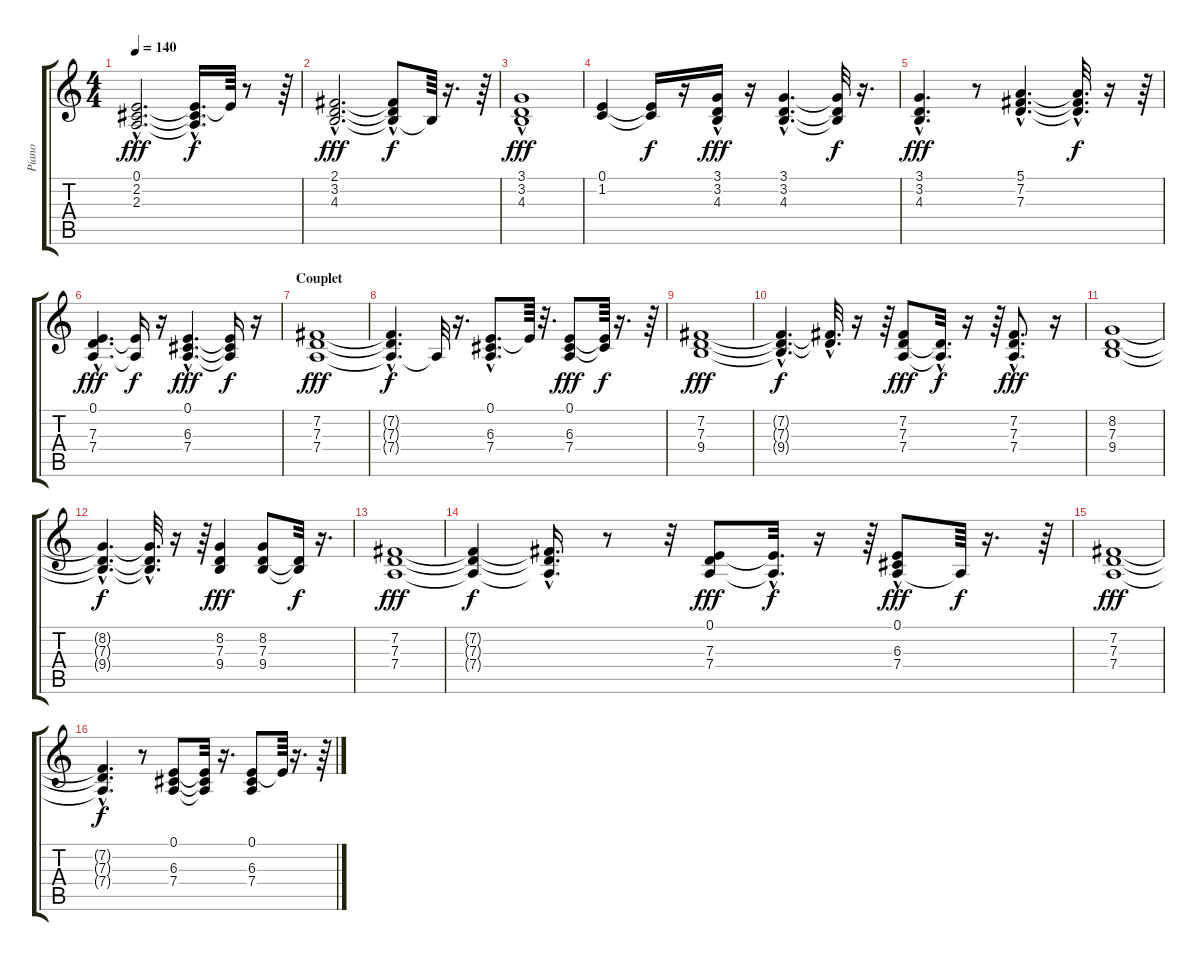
\track ("Piano" "Piano") {instrument brightacousticpiano}
\staff {score tabs}
\tuning (E4 B3 G3 D3 A2 E2) {hide}
\ts (4 4)
\tempo 140
\clef g2
\ks c
(0.1{hac} 2.2{hac} 2.3{hac}).2{d dy fff} (0.1{hac t} 2.2{hac t} 2.3{hac t}).16{d dy f} 0.1{t}.64 r.8 r.64 |
(2.1{hac} 3.2{hac} 4.3{hac}).2{d dy fff} (2.1{hac t} 3.2{t} 4.3{t}).8{dy f} 4.3{t}.64 r.16{d} r.64 |
(3.1 3.2{hac} 4.3{hac}).1{dy fff} |
(0.1 1.2).4 (0.1{t} 1.2{t}).16{dy f} r.16 (3.1 3.2{hac} 4.3).16{dy fff} r.16 (3.1{hac} 3.2{hac} 4.3{hac}).4{d} (3.1{t} 3.2{t} 4.3{t}).32{dy f} r.16{d} |
(3.1{hac} 3.2 4.3).4{d dy fff} r.8 (5.1{hac} 7.2{hac} 7.3{hac}).4{d} (5.1{t} 7.2{t} 7.3{hac t}).32{d dy f} r.16 r.64 |
(0.1{hac} 7.3 7.4{hac}).4{d dy fff} (0.1{t} 7.4{t}).16{dy f} r.16 (0.1{hac} 6.3{hac} 7.4{hac}).4{d dy fff} (0.1{t} 6.3{t} 7.4{t}).16{dy f} r.16 |
\section ("" "Couplet")
(7.2 7.3 7.4).1{dy fff} |
(7.2{t} 7.3{t} 7.4{hac t}).4{d dy f} 7.4{t}.32 r.16{d} (0.1{hac} 6.3{hac} 7.4).8{d} 0.1{t}.64 r.32{d} (0.1 6.3 7.4).8{dy fff} (0.1{t} 6.3{t}).64{dy f} r.16{d} r.64 |
(7.2 7.3 9.4).1{dy fff} |
(7.2{hac t} 7.3{hac t} 9.4{hac t}).4{d dy f} (7.2{t} 7.3{hac t}).32{d} r.16 r.64 (7.2 7.3 7.4).8{dy fff} (7.3{hac t} 7.4{t}).32{d dy f} r.16 r.64 (7.2{hac} 7.3{hac} 7.4).8{d dy fff} r.16 |
(8.2 7.3 9.4).1 |
(8.2{hac t} 7.3{hac t} 9.4{hac t}).4{d dy f} (8.2{hac t} 7.3{hac t} 9.4{t}).32{d} r.16 r.64 (8.2 7.3 9.4).4{dy fff} (8.2 7.3 9.4).8 (7.3{t} 9.4{t}).32{dy f} r.16{d} |
(7.2 7.3 7.4).1{dy fff} |
(7.2{t} 7.3{t} 7.4{t}).4{dy f} (7.2{hac t} 7.3{hac t} 7.4{hac t}).16{d} r.8 r.32 (0.1 7.3 7.4).8{dy fff} (0.1{hac t} 7.4{t}).32{d dy f} r.16 r.64 (0.1{hac} 6.3 7.4).8{dy fff} 7.4{t}.64{dy f} r.16{d} r.64 |
(7.2 7.3 7.4).1{dy fff} |
(7.2{t} 7.3{t} 7.4{hac t}).4{d dy f} r.8 (0.1 6.3 7.4).8 (0.1{t} 6.3{t} 7.4{t}).32 r.16{d} (0.1 6.3 7.4).8 0.1{t}.64 r.16{d} r.64
